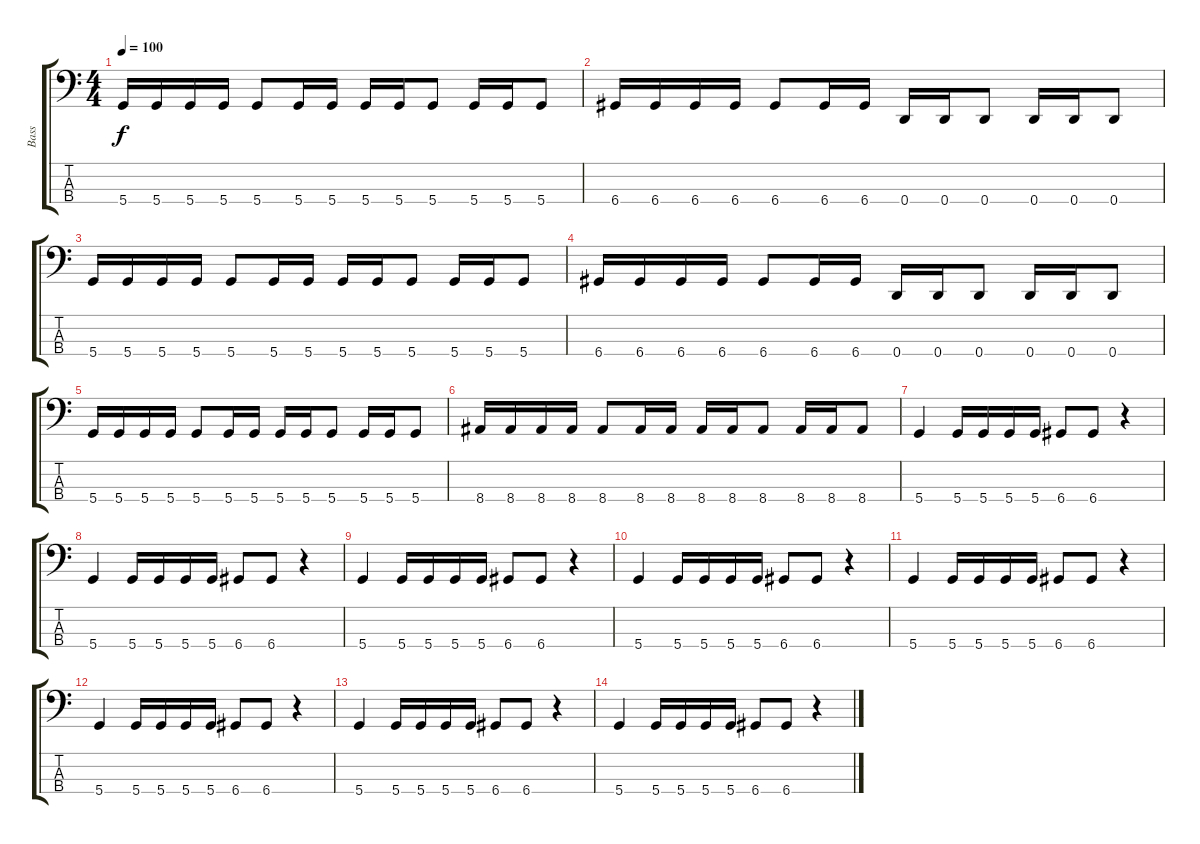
\track ("Bass" "Bass") {instrument electricbasspick}
\staff {score tabs}
\tuning (G2 D2 A1 D1) {hide}
\ts (4 4)
\tempo 100
\clef f4
\ks c
5.4.16{dy f} 5.4.16 5.4.16 5.4.16 5.4.8 5.4.16 5.4.16 5.4.16 5.4.16 5.4.8 5.4.16 5.4.16 5.4.8 |
6.4.16 6.4.16 6.4.16 6.4.16 6.4.8 6.4.16 6.4.16 0.4.16 0.4.16 0.4.8 0.4.16 0.4.16 0.4.8 |
5.4.16 5.4.16 5.4.16 5.4.16 5.4.8 5.4.16 5.4.16 5.4.16 5.4.16 5.4.8 5.4.16 5.4.16 5.4.8 |
6.4.16 6.4.16 6.4.16 6.4.16 6.4.8 6.4.16 6.4.16 0.4.16 0.4.16 0.4.8 0.4.16 0.4.16 0.4.8 |
5.4.16 5.4.16 5.4.16 5.4.16 5.4.8 5.4.16 5.4.16 5.4.16 5.4.16 5.4.8 5.4.16 5.4.16 5.4.8 |
8.4.16 8.4.16 8.4.16 8.4.16 8.4.8 8.4.16 8.4.16 8.4.16 8.4.16 8.4.8 8.4.16 8.4.16 8.4.8 |
5.4.4 5.4.16 5.4.16 5.4.16 5.4.16 6.4.8 6.4.8 r.4 |
5.4.4 5.4.16 5.4.16 5.4.16 5.4.16 6.4.8 6.4.8 r.4 |
5.4.4 5.4.16 5.4.16 5.4.16 5.4.16 6.4.8 6.4.8 r.4 |
5.4.4 5.4.16 5.4.16 5.4.16 5.4.16 6.4.8 6.4.8 r.4 |
5.4.4 5.4.16 5.4.16 5.4.16 5.4.16 6.4.8 6.4.8 r.4 |
5.4.4 5.4.16 5.4.16 5.4.16 5.4.16 6.4.8 6.4.8 r.4 |
5.4.4 5.4.16 5.4.16 5.4.16 5.4.16 6.4.8 6.4.8 r.4 |
5.4.4 5.4.16 5.4.16 5.4.16 5.4.16 6.4.8 6.4.8 r.4
